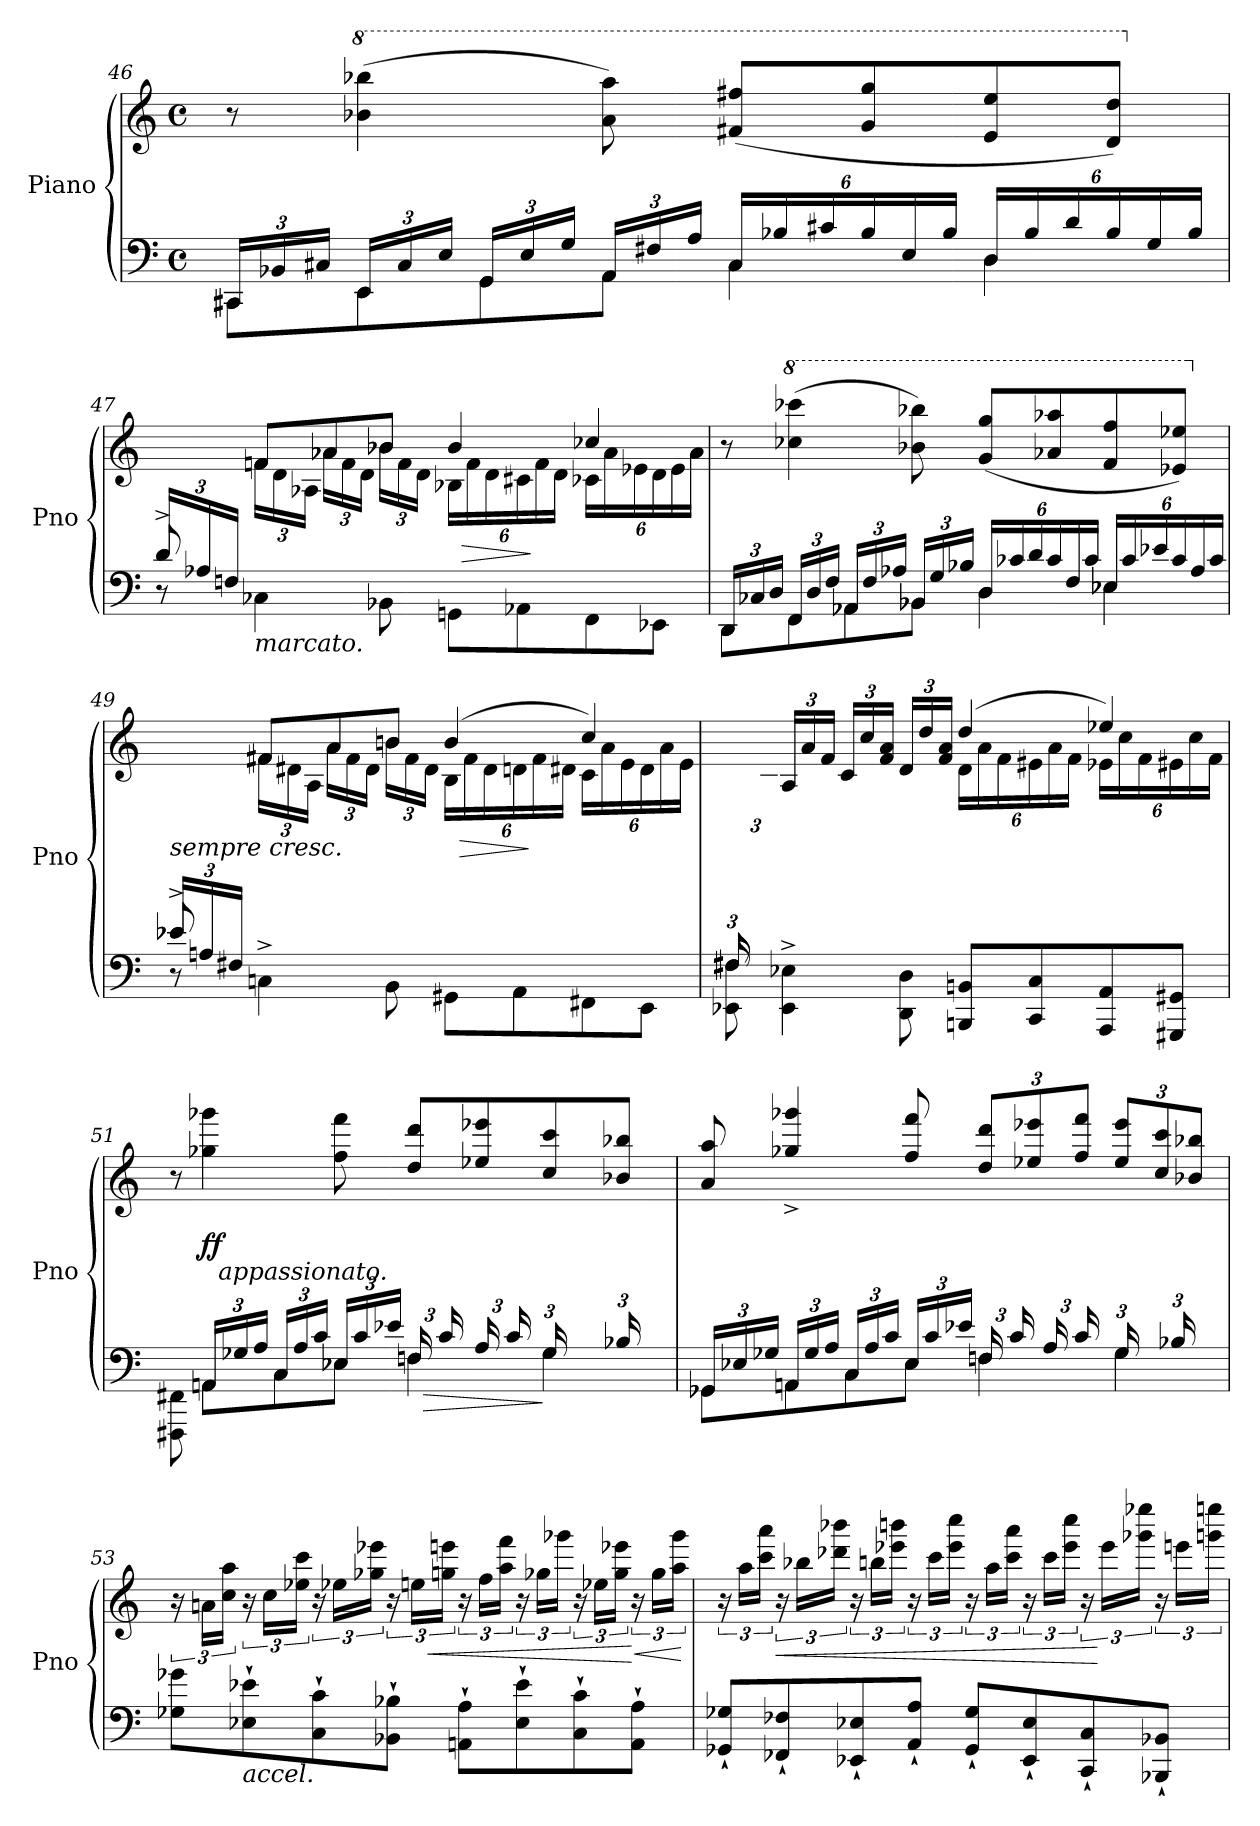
**kern	**kern	**dynam
*part1	*part1	*part1
*staff2	*staff1	*staff1/2
*I"Piano	*	*
*I'Pno	*	*
!!LO:LB:g=z
*clefF4	*clefG2	*
*k[]	*k[]	*
*M4/4	*M4/4	*
*met(c)	*met(c)	*
*Xbrackettup	*	*
=46	=46	=46
*^	*	*
24CC#X/LL	8CC#\L	8r	.
24BB-X/	.	.	.
24C#X/JJ	.	.	.
*	*	*8va	*
24EE/LL	8EE\	(>4bb-X\ 4bbb-X\	.
24C#/	.	.	.
24E/JJ	.	.	.
24GG/LL	8GG\	.	.
24E/	.	.	.
24G/JJ	.	.	.
24AA/LL	8AA\J	8aa\ 8aaa\)	.
24F#X/	.	.	.
24A/JJ	.	.	.
24C#/LL	4C#\	(<8ff#X/ 8fff#X/L	.
24B-X/	.	.	.
24c#X/	.	.	.
24B-/	.	8gg/ 8ggg/	.
24E/	.	.	.
24B-/JJ	.	.	.
24D/LL	4D\	8ee/ 8eee/	.
24B-/	.	.	.
24d/	.	.	.
24B-/	.	8dd/ 8ddd/J)	.
24G/	.	.	.
24B-/JJ	.	.	.
!!LO:LB:g=z
=47	=47	=47	=47
*	*^	*	*
*	*	*	*X8va	*
*	*	*	*^	*
(>8d^/	24d/LL	8r	8ryy	8ryy	.
.	24A-X/	.	.	.	.
.	24Fn/JJ	.	.	.	.
*	*	*	*	*Xbrackettup	*
!LO:TX:b:i:t=marcato.	!	!	!	!	!
2..ryy	2..ryy	4C-X\	8fn/L	24f\LL	.
.	.	.	.	24d\	.
.	.	.	.	24A-X\JJ	.
.	.	.	8a-X/	24a-\LL	.
.	.	.	.	24f\	.
.	.	.	.	24d\JJ	.
.	.	8BB-X\	8b-X/J	24b-\LL	.
.	.	.	.	24f\	.
.	.	.	.	24d\JJ	.
.	.	8GGn\L	4b-/	24B-X\LL	.
!	!	!	!	!	!LO:HP:b
.	.	.	.	24f\	>
.	.	.	.	24d\	.
.	.	8AA-X\	.	24c#X\	.
.	.	.	.	24f\	]
.	.	.	.	24d\JJ	.
.	.	8FF\	4cc-X/)	24c-X\LL	.
.	.	.	.	24a-\	.
.	.	.	.	24e-X\	.
.	.	8EE-X\J	.	24d\	.
.	.	.	.	24e-\	.
.	.	.	.	24a-\JJ	.
*	*v	*v	*	*	*
*	*	*v	*v	*
!!LO:LB:g=z
=48	=48	=48	=48
24DD/LL	8DD\L	8r	.
24C-X/	.	.	.
24D/JJ	.	.	.
*	*	*8va	*
24FF/LL	8FF\	(>4ccc-X\ 4cccc-X\	.
24D/	.	.	.
24F/JJ	.	.	.
24AA-X/LL	8AA-\	.	.
24F/	.	.	.
24A-X/JJ	.	.	.
24BB-X/LL	8BB-\J	8bb-X\ 8bbb-X\)	.
24G/	.	.	.
24B-X/JJ	.	.	.
24D/LL	4D\	(<8gg/ 8ggg/L	.
24c-X/	.	.	.
24d/	.	.	.
24c-/	.	8aa-X/ 8aaa-X/	.
24F/	.	.	.
24c-/JJ	.	.	.
24E-X/LL	4E-\	8ff/ 8fff/	.
24c-/	.	.	.
24e-X/	.	.	.
24c-/	.	8ee-X/ 8eee-X/J)	.
24A-/	.	.	.
24c-/JJ	.	.	.
!!LO:LB:g=z
=49	=49	=49	=49
*	*^	*	*
*	*	*	*X8va	*
*	*	*	*^	*
!LO:TX:a:i:t=sempre cresc.	!	!	!	!	!
(>8e-X^/	24e-/LL	8r	8ryy	8ryy	.
.	24An/	.	.	.	.
.	24F#X/JJ	.	.	.	.
2..ryy	2..ryy	4Cn^\	8f#X/L	24f#\LL	.
.	.	.	.	24d#X\	.
.	.	.	.	24A\JJ	.
.	.	.	8a/	24a\LL	.
.	.	.	.	24f#\	.
.	.	.	.	24d#\JJ	.
.	.	8BB\	8bn/J)	24b\LL	.
.	.	.	.	24f#\	.
.	.	.	.	24d#\JJ	.
.	.	8GG#X\L	(>4b/	24B\LL	.
!	!	!	!	!	!LO:HP:b
.	.	.	.	24f#\	>
.	.	.	.	24d#\	.
.	.	8AA\	.	24dn\	.
.	.	.	.	24f#\	]
.	.	.	.	24d#X\JJ	.
.	.	8FF#X\	4cc/)	24c\LL	.
.	.	.	.	24a\	.
.	.	.	.	24e\	.
.	.	8EE\J	.	24d#\	.
.	.	.	.	24a\	.
.	.	.	.	24e\JJ	.
!!LO:PB:g=z	!!
=50	=50	=50	=50	=50	=50
24F#X/LL	8F#/L	8EE-X\ 8F#\	24ryy	8ryy	.
24%23ryy	.	.	24f#X\	.	.
.	.	.	24c\JJ	.	.
.	2..ryy	4EE-\^ 4E-X\^	24A/LL	8A\	.
.	.	.	24a/	.	.
.	.	.	24f#/JJ	.	.
.	.	.	24c/LL	8c\	.
.	.	.	24cc/	.	.
.	.	.	24f#/ 24a/JJ	.	.
.	.	8DD\ 8D\	24d/LL	8d\J	.
.	.	.	24dd/	.	.
.	.	.	24f#/ 24a/JJ	.	.
.	.	8BBBn/ 8BBn/L	(>4dd/	24d\LL	.
.	.	.	.	24a\	.
.	.	.	.	24f#\	.
.	.	8CC/ 8C/	.	24e#X\	.
.	.	.	.	24a\	.
.	.	.	.	24f#\JJ	.
.	.	8AAA/ 8AA/	4ee-X/)	24e-X\LL	.
.	.	.	.	24cc\	.
.	.	.	.	24f#\	.
.	.	8GGG#X/ 8GG#X/J	.	24e#X\	.
.	.	.	.	24cc\	.
.	.	.	.	24f#\JJ	.
*	*v	*v	*	*	*
!!LO:LB:g=z	!!
=51	=51	=51	=51	=51
8ryy	8FFF#X\ 8FF#X\	8r	12%7ryy	.
!	!	!	!	!LO:DY:b
24AAn/LL	8AA\L	4gg-X\ 4ggg-X\	.	ff
!LO:TX:a:i:t=appassionato.	!	!	!	!
24G-X/	.	.	.	.
24A/JJ	.	.	.	.
24C/LL	8C\	.	.	.
24A/	.	.	.	.
24c/JJ	.	.	.	.
24E-X/LL	8E-\J	8ff\ 8fff\	.	.
24c/	.	.	.	.
24e-X/JJ	.	.	.	.
24Fn/LL	4F\	8dd/ 8ddd/L	.	.
!	!	!	!	!LO:HP:b=2
24c/	.	.	.	>
24ryy	.	.	24fn\	.
24A/	.	8ee-X/ 8eee-X/	12ryy	.
24c/	.	.	.	.
24ryy	.	.	24g-X\JJ	.
24G-/LL	4G-\	8cc/ 8ccc/	24ryy	]
12ryy	.	.	24e-X\	.
.	.	.	24g-\	.
24B-X/	.	8b-X/ 8bb-X/J	24ryy	.
12ryy	.	.	24e-\	.
.	.	.	24g-\JJ	.
!!LO:LB:g=z	!!
=52	=52	=52	=52	=52
24GG-X/LL	8GG-\L	8a/ 8aa/	12%7ryy	.
24E-X/	.	.	.	.
24G-X/JJ	.	.	.	.
24AAn/LL	8AA\	4gg-X/^ 4ggg-X/^	.	.
24G-/	.	.	.	.
24A/JJ	.	.	.	.
24C/LL	8C\	.	.	.
24A/	.	.	.	.
24c/JJ	.	.	.	.
24E-/LL	8E-\J	8ff/ 8fff/	.	.
24c/	.	.	.	.
24e-X/JJ	.	.	.	.
24Fn/LL	4F\	12dd/ 12ddd/L	.	.
24c/	.	.	.	.
24ryy	.	12ee-X/ 12eee-X/	24fn\	.
24A/	.	.	12ryy	.
24c/	.	12ff/ 12fff/J	.	.
24ryy	.	.	24g-X\JJ	.
24G-/LL	4G-\	12ee-/ 12eee-/L	24ryy	.
12ryy	.	.	24e-X\	.
.	.	12cc/ 12ccc/	24g-\	.
24B-X/	.	.	24ryy	.
12ryy	.	12b-X/ 12bb-X/J	24e-\	.
.	.	.	24g-\JJ	.
*v	*v	*	*	*
*	*v	*v	*
!!LO:LB:g=z
=53	=53	=53
*	*brackettup	*
8G-X\ 8g-X\L	24r	.
.	24an\LL	.
.	24cc\ 24aa\JJ	.
!LO:TX:b:i:t=accel.	!	!
8E-X\` 8e-X\`	24r	.
.	24cc\LL	.
.	24ee-X\ 24ccc\JJ	.
8C\` 8c\`	24r	.
.	24ee-X\LL	.
.	24gg-X\ 24eee-\JJ	.
8BB-X\` 8B-X\`J	24r	.
.	24een\LL	.
!	!	!LO:HP:b
.	24ggn\ 24eeen\JJ	<
8AAn\` 8A\`L	24r	.
.	24ff\LL	.
.	24aa\ 24fff\JJ	.
8E-\` 8e-\`	24r	.
.	24gg-X\LL	.
.	24ggg-X\JJ	.
8C\` 8c\`	24r	.
.	24ee-X\LL	.
.	24gg-\ 24eee-X\JJ	.
!	!	!LO:HP:n=1:b
8AA\` 8A\`J	24r	[ <
.	24gg-\LL	.
.	24aa\ 24ggg-\JJ	.
.	.	[
!!LO:LB:g=z
=54	=54	=54
8GG-X/` 8G-X/`L	24r	.
.	24aa\LL	.
.	24ccc\ 24aaa\JJ	.
!	!	!LO:HP:b
8FF-X/` 8F-X/`	24r	<
.	24bb-X\LL	.
.	24ddd-X\ 24bbb-X\JJ	.
8EE-X/` 8E-X/`	24r	.
.	24bbn\LL	.
.	24eee-X\ 24bbbn\JJ	.
8AA/` 8A/`J	24r	.
.	24ccc\LL	.
.	24eee-\ 24cccc\JJ	.
8GG-/` 8G-/`L	24r	.
.	24aa\LL	.
.	24ccc\ 24aaa\JJ	.
8EE-/` 8E-/`	24r	.
.	24ccc\LL	.
.	24eee-\ 24cccc\JJ	.
8CC/` 8C/`	24r	.
.	24eee-\LL	[
.	24ggg-X\ 24eeee-X\JJ	.
8BBB-X/` 8BB-X/`J	24r	.
.	24eeen\LL	.
.	24gggn\ 24eeeen\JJ	.
=	=	=
*-	*-	*-
